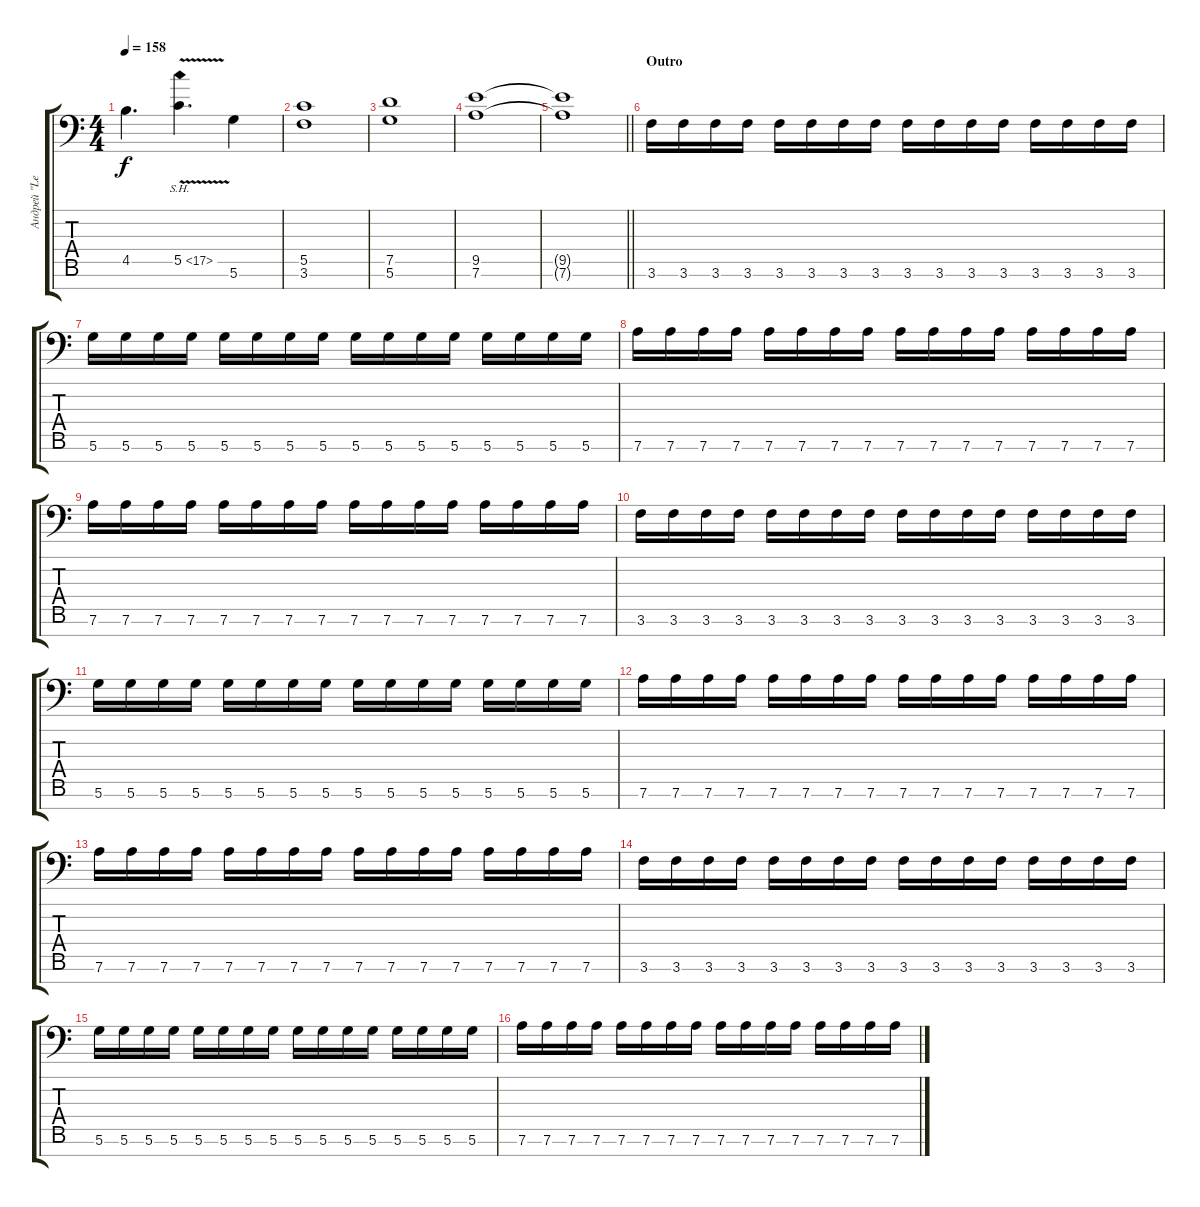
\track ("Андрей \"Leo\" Леонтьев" "Андрей \"Le") {instrument distortionguitar}
\staff {score tabs}
\tuning (D4 A3 F3 C3 G2 D2 A1) {hide}
\ts (4 4)
\tempo 158
\clef f4
\ks c
4.5.4{d dy f} 5.5{sh 12 v}.4{d} 5.6.4 |
(5.5 3.6).1 |
(7.5 5.6).1 |
(9.5 7.6).1 |
\barLineRight lightlight
(9.5{t} 7.6{t}).1 |
\section ("" "Outro")
3.6.16 3.6.16 3.6.16 3.6.16 3.6.16 3.6.16 3.6.16 3.6.16 3.6.16 3.6.16 3.6.16 3.6.16 3.6.16 3.6.16 3.6.16 3.6.16 |
5.6.16 5.6.16 5.6.16 5.6.16 5.6.16 5.6.16 5.6.16 5.6.16 5.6.16 5.6.16 5.6.16 5.6.16 5.6.16 5.6.16 5.6.16 5.6.16 |
7.6.16 7.6.16 7.6.16 7.6.16 7.6.16 7.6.16 7.6.16 7.6.16 7.6.16 7.6.16 7.6.16 7.6.16 7.6.16 7.6.16 7.6.16 7.6.16 |
7.6.16 7.6.16 7.6.16 7.6.16 7.6.16 7.6.16 7.6.16 7.6.16 7.6.16 7.6.16 7.6.16 7.6.16 7.6.16 7.6.16 7.6.16 7.6.16 |
3.6.16 3.6.16 3.6.16 3.6.16 3.6.16 3.6.16 3.6.16 3.6.16 3.6.16 3.6.16 3.6.16 3.6.16 3.6.16 3.6.16 3.6.16 3.6.16 |
5.6.16 5.6.16 5.6.16 5.6.16 5.6.16 5.6.16 5.6.16 5.6.16 5.6.16 5.6.16 5.6.16 5.6.16 5.6.16 5.6.16 5.6.16 5.6.16 |
7.6.16 7.6.16 7.6.16 7.6.16 7.6.16 7.6.16 7.6.16 7.6.16 7.6.16 7.6.16 7.6.16 7.6.16 7.6.16 7.6.16 7.6.16 7.6.16 |
7.6.16 7.6.16 7.6.16 7.6.16 7.6.16 7.6.16 7.6.16 7.6.16 7.6.16 7.6.16 7.6.16 7.6.16 7.6.16 7.6.16 7.6.16 7.6.16 |
3.6.16 3.6.16 3.6.16 3.6.16 3.6.16 3.6.16 3.6.16 3.6.16 3.6.16 3.6.16 3.6.16 3.6.16 3.6.16 3.6.16 3.6.16 3.6.16 |
5.6.16 5.6.16 5.6.16 5.6.16 5.6.16 5.6.16 5.6.16 5.6.16 5.6.16 5.6.16 5.6.16 5.6.16 5.6.16 5.6.16 5.6.16 5.6.16 |
7.6.16 7.6.16 7.6.16 7.6.16 7.6.16 7.6.16 7.6.16 7.6.16 7.6.16 7.6.16 7.6.16 7.6.16 7.6.16 7.6.16 7.6.16 7.6.16
